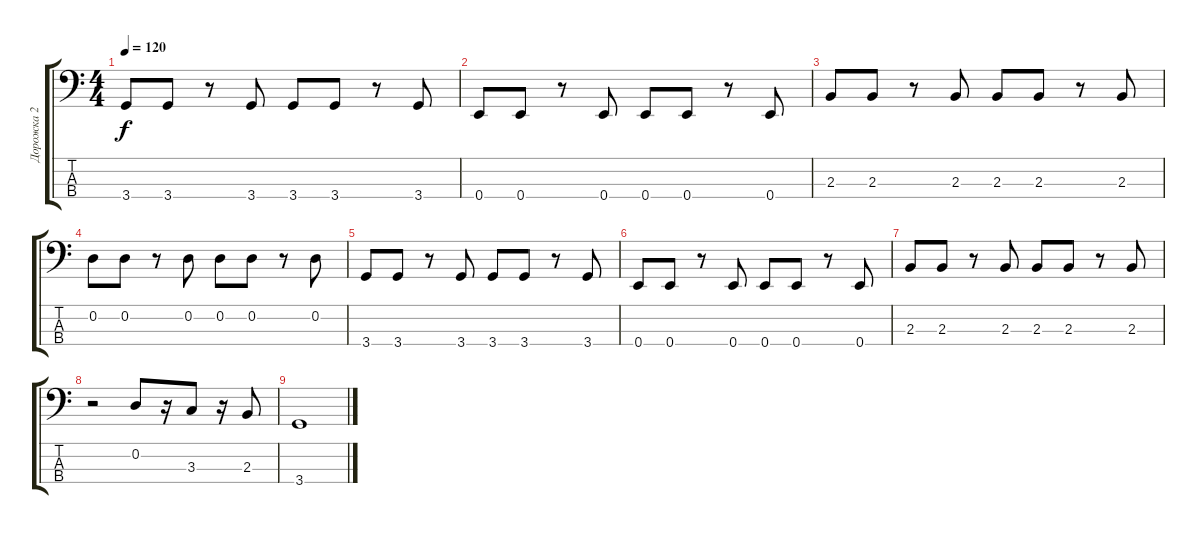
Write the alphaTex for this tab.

\track ("Дорожка 2" "Дорожка 2") {instrument electricbassfinger}
\staff {score tabs}
\tuning (G2 D2 A1 E1) {hide}
\ts (4 4)
\tempo 120
\clef f4
\ks c
3.4.8{dy f} 3.4.8 r.8 3.4.8 3.4.8 3.4.8 r.8 3.4.8 |
0.4.8 0.4.8 r.8 0.4.8 0.4.8 0.4.8 r.8 0.4.8 |
2.3.8 2.3.8 r.8 2.3.8 2.3.8 2.3.8 r.8 2.3.8 |
0.2.8 0.2.8 r.8 0.2.8 0.2.8 0.2.8 r.8 0.2.8 |
3.4.8 3.4.8 r.8 3.4.8 3.4.8 3.4.8 r.8 3.4.8 |
0.4.8 0.4.8 r.8 0.4.8 0.4.8 0.4.8 r.8 0.4.8 |
2.3.8 2.3.8 r.8 2.3.8 2.3.8 2.3.8 r.8 2.3.8 |
r.2 0.2.8 r.16 3.3.8 r.16 2.3.8 |
3.4.1
